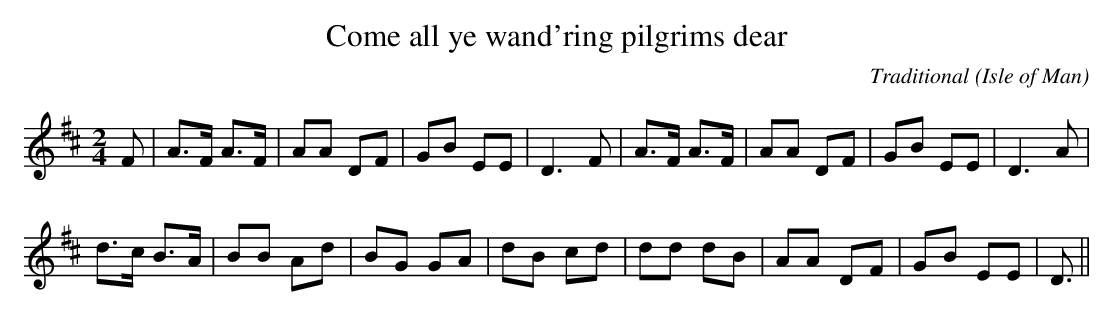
X:1
T:Come all ye wand'ring pilgrims dear
C:Traditional
O:Isle of Man
M:2/4
L:1/8
K:D
F|A>F A>F|AA DF|GB EE|D3 F|A>F A>F|AA DF|GB EE|D3 A|
d>c B>A|BB Ad|BG GA|dB cd|dd dB|AA DF|GB EE|D3/2||
